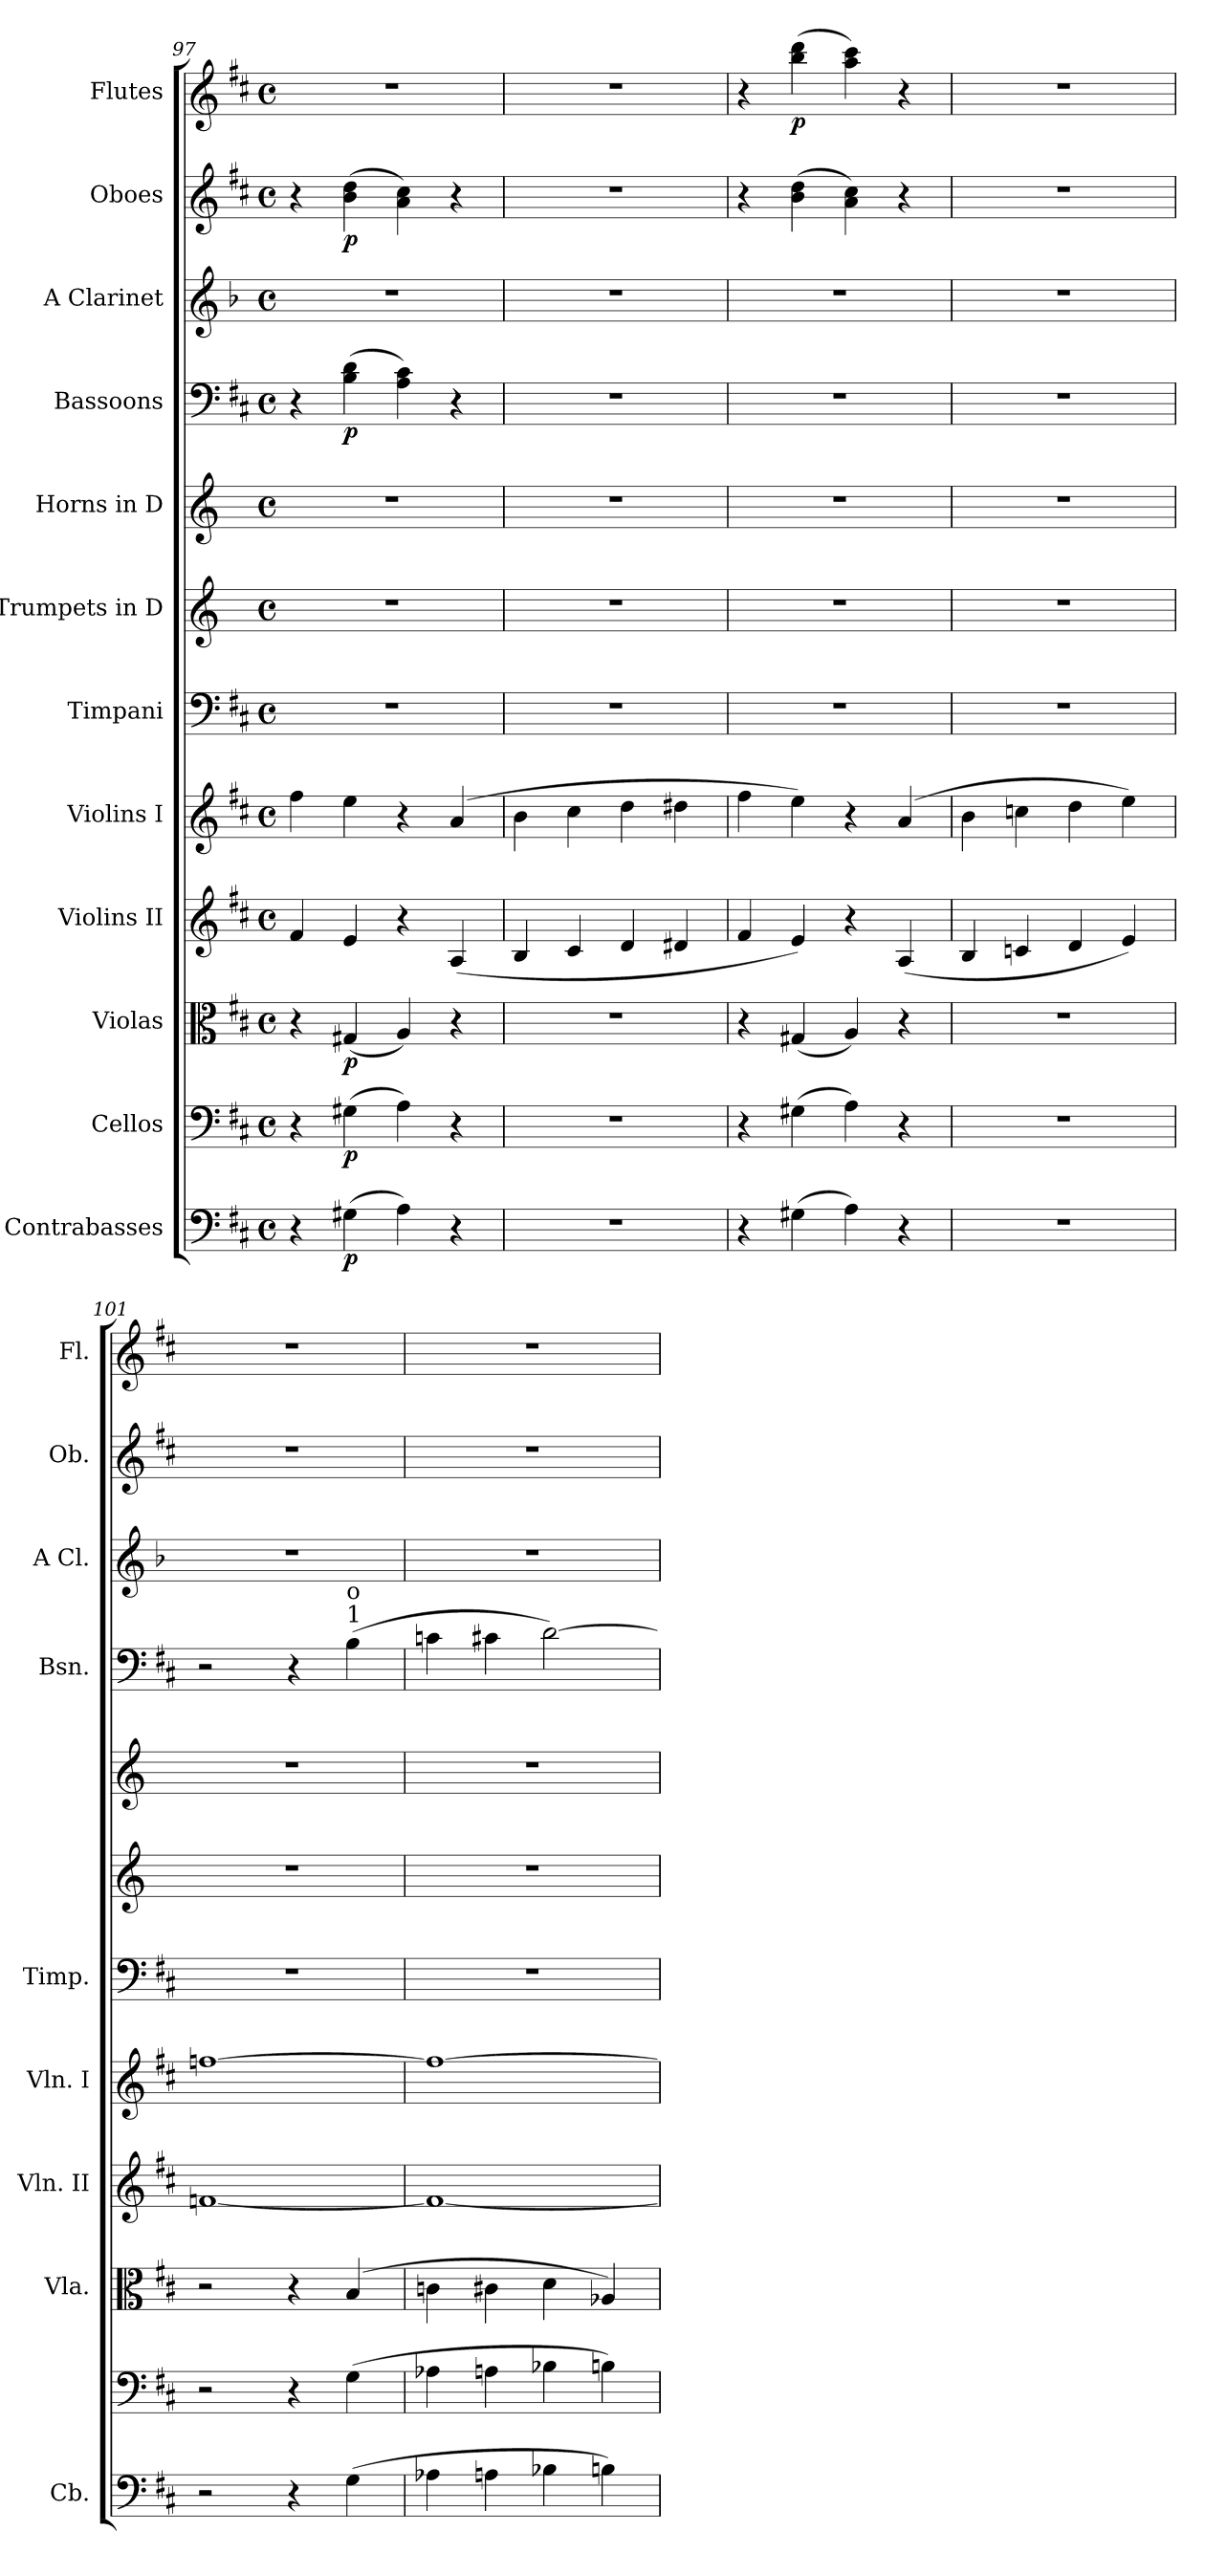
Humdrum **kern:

**kern	**dynam	**kern	**dynam	**kern	**dynam	**kern	**kern	**kern	**kern	**kern	**kern	**dynam	**kern	**kern	**dynam	**kern	**dynam
*part12	*part12	*part11	*part11	*part10	*part10	*part9	*part8	*part7	*part6	*part5	*part4	*part4	*part3	*part2	*part2	*part1	*part1
*staff12	*staff12	*staff11	*staff11	*staff10	*staff10	*staff9	*staff8	*staff7	*staff6	*staff5	*staff4	*staff4	*staff3	*staff2	*staff2	*staff1	*staff1
*I"Contrabasses	*	*I"Cellos	*	*I"Violas	*	*I"Violins II	*I"Violins I	*I"Timpani	*I"Trumpets in D	*I"Horns in D	*I"Bassoons	*	*I"A Clarinet	*I"Oboes	*	*I"Flutes	*
*I'Cb.	*	*	*	*I'Vla.	*	*I'Vln. II	*I'Vln. I	*I'Timp.	*	*	*I'Bsn.	*	*I'A Cl.	*I'Ob.	*	*I'Fl.	*
*clefF4	*	*clefF4	*	*clefC3	*	*clefG2	*clefG2	*clefF4	*clefG2	*clefG2	*clefF4	*	*clefG2	*clefG2	*	*clefG2	*
*ITrd7c12	*	*	*	*	*	*	*	*	*ITrd-1c-2	*ITrd6c10	*	*	*ITrd2c3	*	*	*	*
*k[f#c#]	*	*k[f#c#]	*	*k[f#c#]	*	*k[f#c#]	*k[f#c#]	*k[f#c#]	*k[f#c#]	*k[f#c#]	*k[f#c#]	*	*k[f#c#]	*k[f#c#]	*	*k[f#c#]	*
*M4/4	*	*M4/4	*	*M4/4	*	*M4/4	*M4/4	*M4/4	*M4/4	*M4/4	*M4/4	*	*M4/4	*M4/4	*	*M4/4	*
*met(c)	*	*met(c)	*	*met(c)	*	*met(c)	*met(c)	*met(c)	*met(c)	*met(c)	*met(c)	*	*met(c)	*met(c)	*	*met(c)	*
=97	=97	=97	=97	=97	=97	=97	=97	=97	=97	=97	=97	=97	=97	=97	=97	=97	=97
4r	.	4r	.	4r	.	4f#/	4ff#\	1r	1r	1r	4r	.	1r	4r	.	1r	.
!	!LO:DY:b	!	!LO:DY:b	!	!LO:DY:b	!	!	!	!	!	!	!LO:DY:b	!	!	!LO:DY:b	!	!
(>4GG#X\	p	(>4G#X\	p	(<4G#X/	p	4e/	4ee\	.	.	.	(>4B\ 4d\	p	.	(>4b\ 4dd\	p	.	.
4AA\)	.	4A\)	.	4A/)	.	4r	4r	.	.	.	4A\ 4c#\)	.	.	4a\ 4cc#\)	.	.	.
4r	.	4r	.	4r	.	(>4A/	(>4a/	.	.	.	4r	.	.	4r	.	.	.
=98	=98	=98	=98	=98	=98	=98	=98	=98	=98	=98	=98	=98	=98	=98	=98	=98	=98
1r	.	1r	.	1r	.	4B/	4b\	1r	1r	1r	1r	.	1r	1r	.	1r	.
.	.	.	.	.	.	4c#/	4cc#\	.	.	.	.	.	.	.	.	.	.
.	.	.	.	.	.	4d/	4dd\	.	.	.	.	.	.	.	.	.	.
.	.	.	.	.	.	4d#X/	4dd#X\	.	.	.	.	.	.	.	.	.	.
=99	=99	=99	=99	=99	=99	=99	=99	=99	=99	=99	=99	=99	=99	=99	=99	=99	=99
4r	.	4r	.	4r	.	4f#/	4ff#\	1r	1r	1r	1r	.	1r	4r	.	4r	.
!	!	!	!	!	!	!	!	!	!	!	!	!	!	!	!	!	!LO:DY:b
(>4GG#X\	.	(>4G#X\	.	(<4G#X/	.	4e/)	4ee\)	.	.	.	.	.	.	(>4b\ 4dd\	.	(>4bb\ 4ddd\	p
4AA\)	.	4A\)	.	4A/)	.	4r	4r	.	.	.	.	.	.	4a\ 4cc#\)	.	4aa\ 4ccc#\)	.
4r	.	4r	.	4r	.	(<4A/	(<4a/	.	.	.	.	.	.	4r	.	4r	.
=100	=100	=100	=100	=100	=100	=100	=100	=100	=100	=100	=100	=100	=100	=100	=100	=100	=100
1r	.	1r	.	1r	.	4B/	4b\	1r	1r	1r	1r	.	1r	1r	.	1r	.
.	.	.	.	.	.	4cn/	4ccn\	.	.	.	.	.	.	.	.	.	.
.	.	.	.	.	.	4d/	4dd\	.	.	.	.	.	.	.	.	.	.
.	.	.	.	.	.	4e/)	4ee\)	.	.	.	.	.	.	.	.	.	.
=101	=101	=101	=101	=101	=101	=101	=101	=101	=101	=101	=101	=101	=101	=101	=101	=101	=101
2r	.	2r	.	2r	.	[1fn	[1ffn	1r	1r	1r	2r	.	1r	1r	.	1r	.
4r	.	4r	.	4r	.	.	.	.	.	.	4r	.	.	.	.	.	.
!	!	!	!	!	!	!	!	!	!	!	!LO:TX:a:t=1	!	!	!	!	!	!
!	!	!	!	!	!	!	!	!	!	!	!LO:TX:a:t=o	!	!	!	!	!	!
(>4GG\	.	(>4G\	.	(<4B/	.	.	.	.	.	.	(>4B\	.	.	.	.	.	.
=102	=102	=102	=102	=102	=102	=102	=102	=102	=102	=102	=102	=102	=102	=102	=102	=102	=102
4AA-X\	.	4A-X\	.	4cn\	.	1f_	1ff_	1r	1r	1r	4cn\	.	1r	1r	.	1r	.
4AAn\	.	4An\	.	4c#X\	.	.	.	.	.	.	4c#X\	.	.	.	.	.	.
4BB-X\	.	4B-X\	.	4d\	.	.	.	.	.	.	[2d\)	.	.	.	.	.	.
4BBn\)	.	4Bn\)	.	4A-X/)	.	.	.	.	.	.	.	.	.	.	.	.	.
=	=	=	=	=	=	=	=	=	=	=	=	=	=	=	=	=	=
*-	*-	*-	*-	*-	*-	*-	*-	*-	*-	*-	*-	*-	*-	*-	*-	*-	*-
